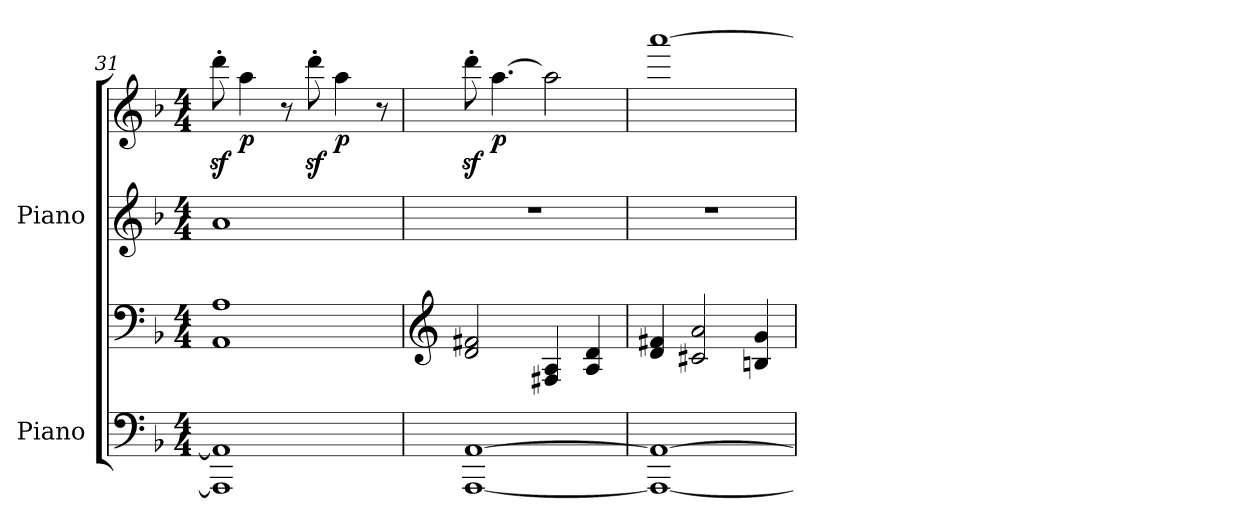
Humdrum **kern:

**kern	**kern	**kern	**kern	**dynam
*part2	*part2	*part1	*part1	*part1
*staff4	*staff3	*staff2	*staff1	*staff1/2
*I"Piano	*	*I"Piano	*	*
*I'Pno.	*	*I'Pno.	*	*
*clefF4	*clefF4	*clefG2	*clefG2	*
*k[b-]	*k[b-]	*k[b-]	*k[b-]	*
*M4/4	*M4/4	*M4/4	*M4/4	*
=31	=31	=31	=31	=31
1AAA] 1AA]	1AA 1A	1a	8dddz<'\	.
!	!	!	!	!LO:DY:b
.	.	.	4aa\	p
.	.	.	8r	.
.	.	.	8dddz<'\	.
!	!	!	!	!LO:DY:b
.	.	.	4aa\	p
.	.	.	8r	.
=32	=32	=32	=32	=32
*	*clefG2	*	*	*
*	*	*	*MM80	*
[1AAA [1AA	2d/ 2f#X/	1r	8dddz<'\	.
!	!	!	!	!LO:DY:b
.	.	.	[4.aa\	p
.	4F#X/ 4A/	.	2aa\]	.
.	4A/ 4d/	.	.	.
=33	=33	=33	=33	=33
1AAA_ 1AA_	4d/ 4f#X/	1r	[1aaa	.
.	2c#X/ 2a/	.	.	.
.	4Bn/ 4g/	.	.	.
=	=	=	=	=
*-	*-	*-	*-	*-
